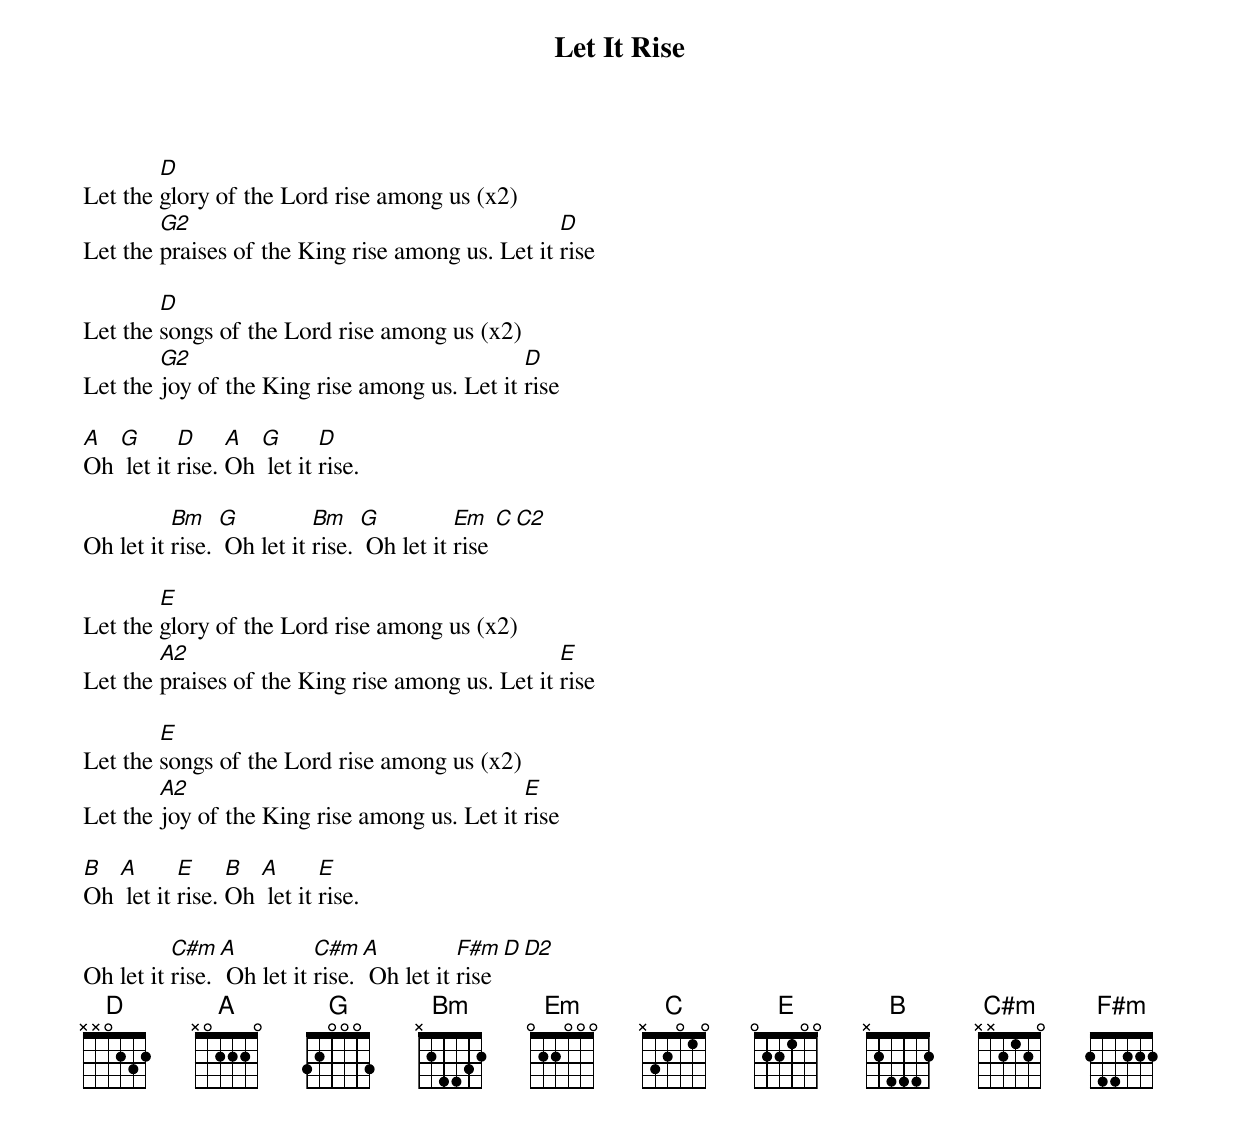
{title: Let It Rise}
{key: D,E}
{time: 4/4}
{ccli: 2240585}
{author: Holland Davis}
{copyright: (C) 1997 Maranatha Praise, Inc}

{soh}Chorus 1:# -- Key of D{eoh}
Let the [D]glory of the Lord rise among us (x2)
Let the [G2]praises of the King rise among us. Let it [D]rise

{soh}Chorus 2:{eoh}
Let the [D]songs of the Lord rise among us (x2)
Let the [G2]joy of the King rise among us. Let it [D]rise

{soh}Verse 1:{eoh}
[A]Oh [G] let it [D]rise. [A]Oh [G] let it [D]rise.

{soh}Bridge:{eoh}
Oh let it [Bm]rise. [G] Oh let it [Bm]rise. [G] Oh let it [Em]rise [C][C2]

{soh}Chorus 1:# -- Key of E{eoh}
Let the [E]glory of the Lord rise among us (x2)
Let the [A2]praises of the King rise among us. Let it [E]rise

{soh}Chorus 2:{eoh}
Let the [E]songs of the Lord rise among us (x2)
Let the [A2]joy of the King rise among us. Let it [E]rise

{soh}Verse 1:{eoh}
[B]Oh [A] let it [E]rise. [B]Oh [A] let it [E]rise.

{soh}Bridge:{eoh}
Oh let it [C#m]rise. [A] Oh let it [C#m]rise. [A] Oh let it [F#m]rise [D][D2]
